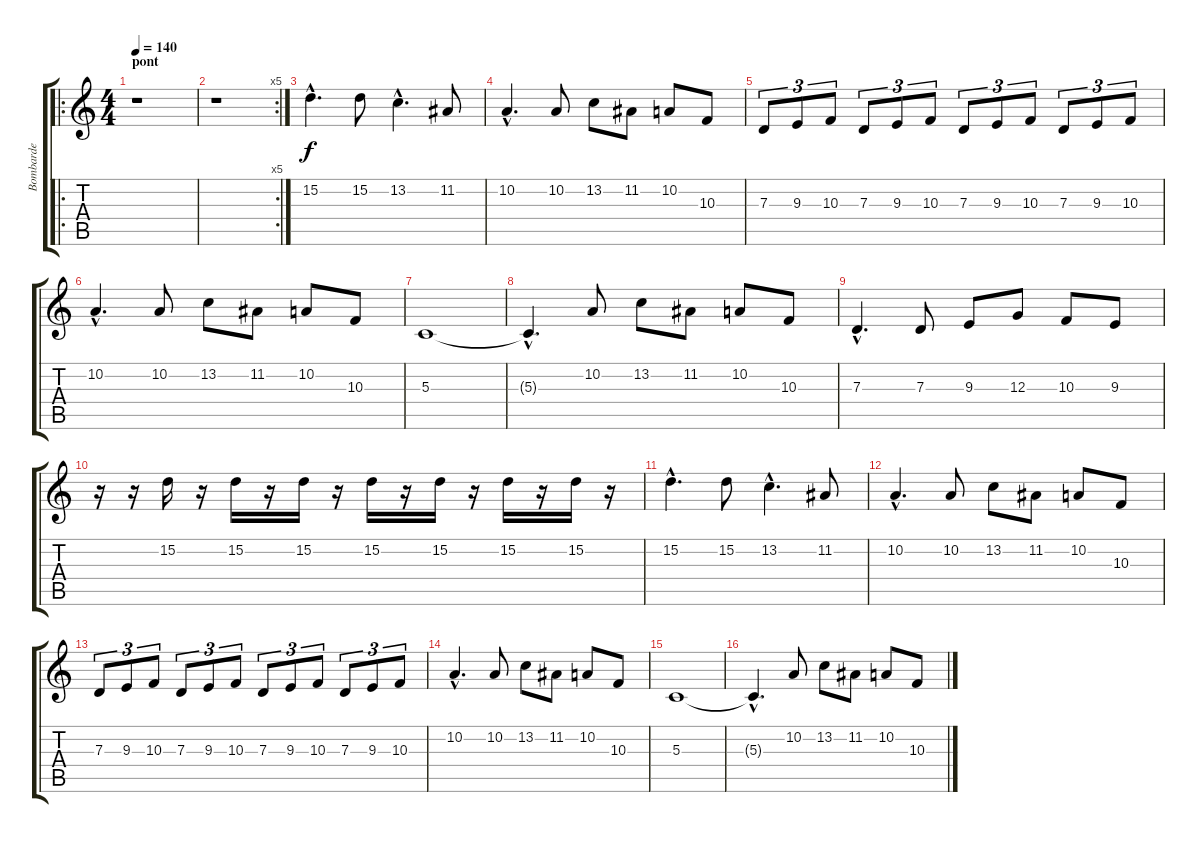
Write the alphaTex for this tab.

\track ("Bombarde" "Bombarde") {instrument bassoon}
\staff {score tabs}
\tuning (E4 B3 G3 D3 A2 E2) {hide}
\ro
\ts (4 4)
\section ("" "pont")
\tempo 140
\clef g2
\ks c
r.1{dy f} |
\rc 5
r.1 |
15.2{hac}.4{d} 15.2.8 13.2{hac}.4{d} 11.2.8 |
10.2{hac}.4{d} 10.2.8 13.2.8 11.2.8 10.2.8 10.3.8 |
7.3.8{tu (3 2)} 9.3.8{tu (3 2)} 10.3.8{tu (3 2)} 7.3.8{tu (3 2)} 9.3.8{tu (3 2)} 10.3.8{tu (3 2)} 7.3.8{tu (3 2)} 9.3.8{tu (3 2)} 10.3.8{tu (3 2)} 7.3.8{tu (3 2)} 9.3.8{tu (3 2)} 10.3.8{tu (3 2)} |
10.2{hac}.4{d} 10.2.8 13.2.8 11.2.8 10.2.8 10.3.8 |
5.3.1 |
5.3{hac t}.4{d} 10.2.8 13.2.8 11.2.8 10.2.8 10.3.8 |
7.3{hac}.4{d} 7.3.8 9.3.8 12.3.8 10.3.8 9.3.8 |
r.16 r.16 15.2.16 r.16 15.2.16 r.16 15.2.16 r.16 15.2.16 r.16 15.2.16 r.16 15.2.16 r.16 15.2.16 r.16 |
15.2{hac}.4{d} 15.2.8 13.2{hac}.4{d} 11.2.8 |
10.2{hac}.4{d} 10.2.8 13.2.8 11.2.8 10.2.8 10.3.8 |
7.3.8{tu (3 2)} 9.3.8{tu (3 2)} 10.3.8{tu (3 2)} 7.3.8{tu (3 2)} 9.3.8{tu (3 2)} 10.3.8{tu (3 2)} 7.3.8{tu (3 2)} 9.3.8{tu (3 2)} 10.3.8{tu (3 2)} 7.3.8{tu (3 2)} 9.3.8{tu (3 2)} 10.3.8{tu (3 2)} |
10.2{hac}.4{d} 10.2.8 13.2.8 11.2.8 10.2.8 10.3.8 |
5.3.1 |
5.3{hac t}.4{d} 10.2.8 13.2.8 11.2.8 10.2.8 10.3.8
